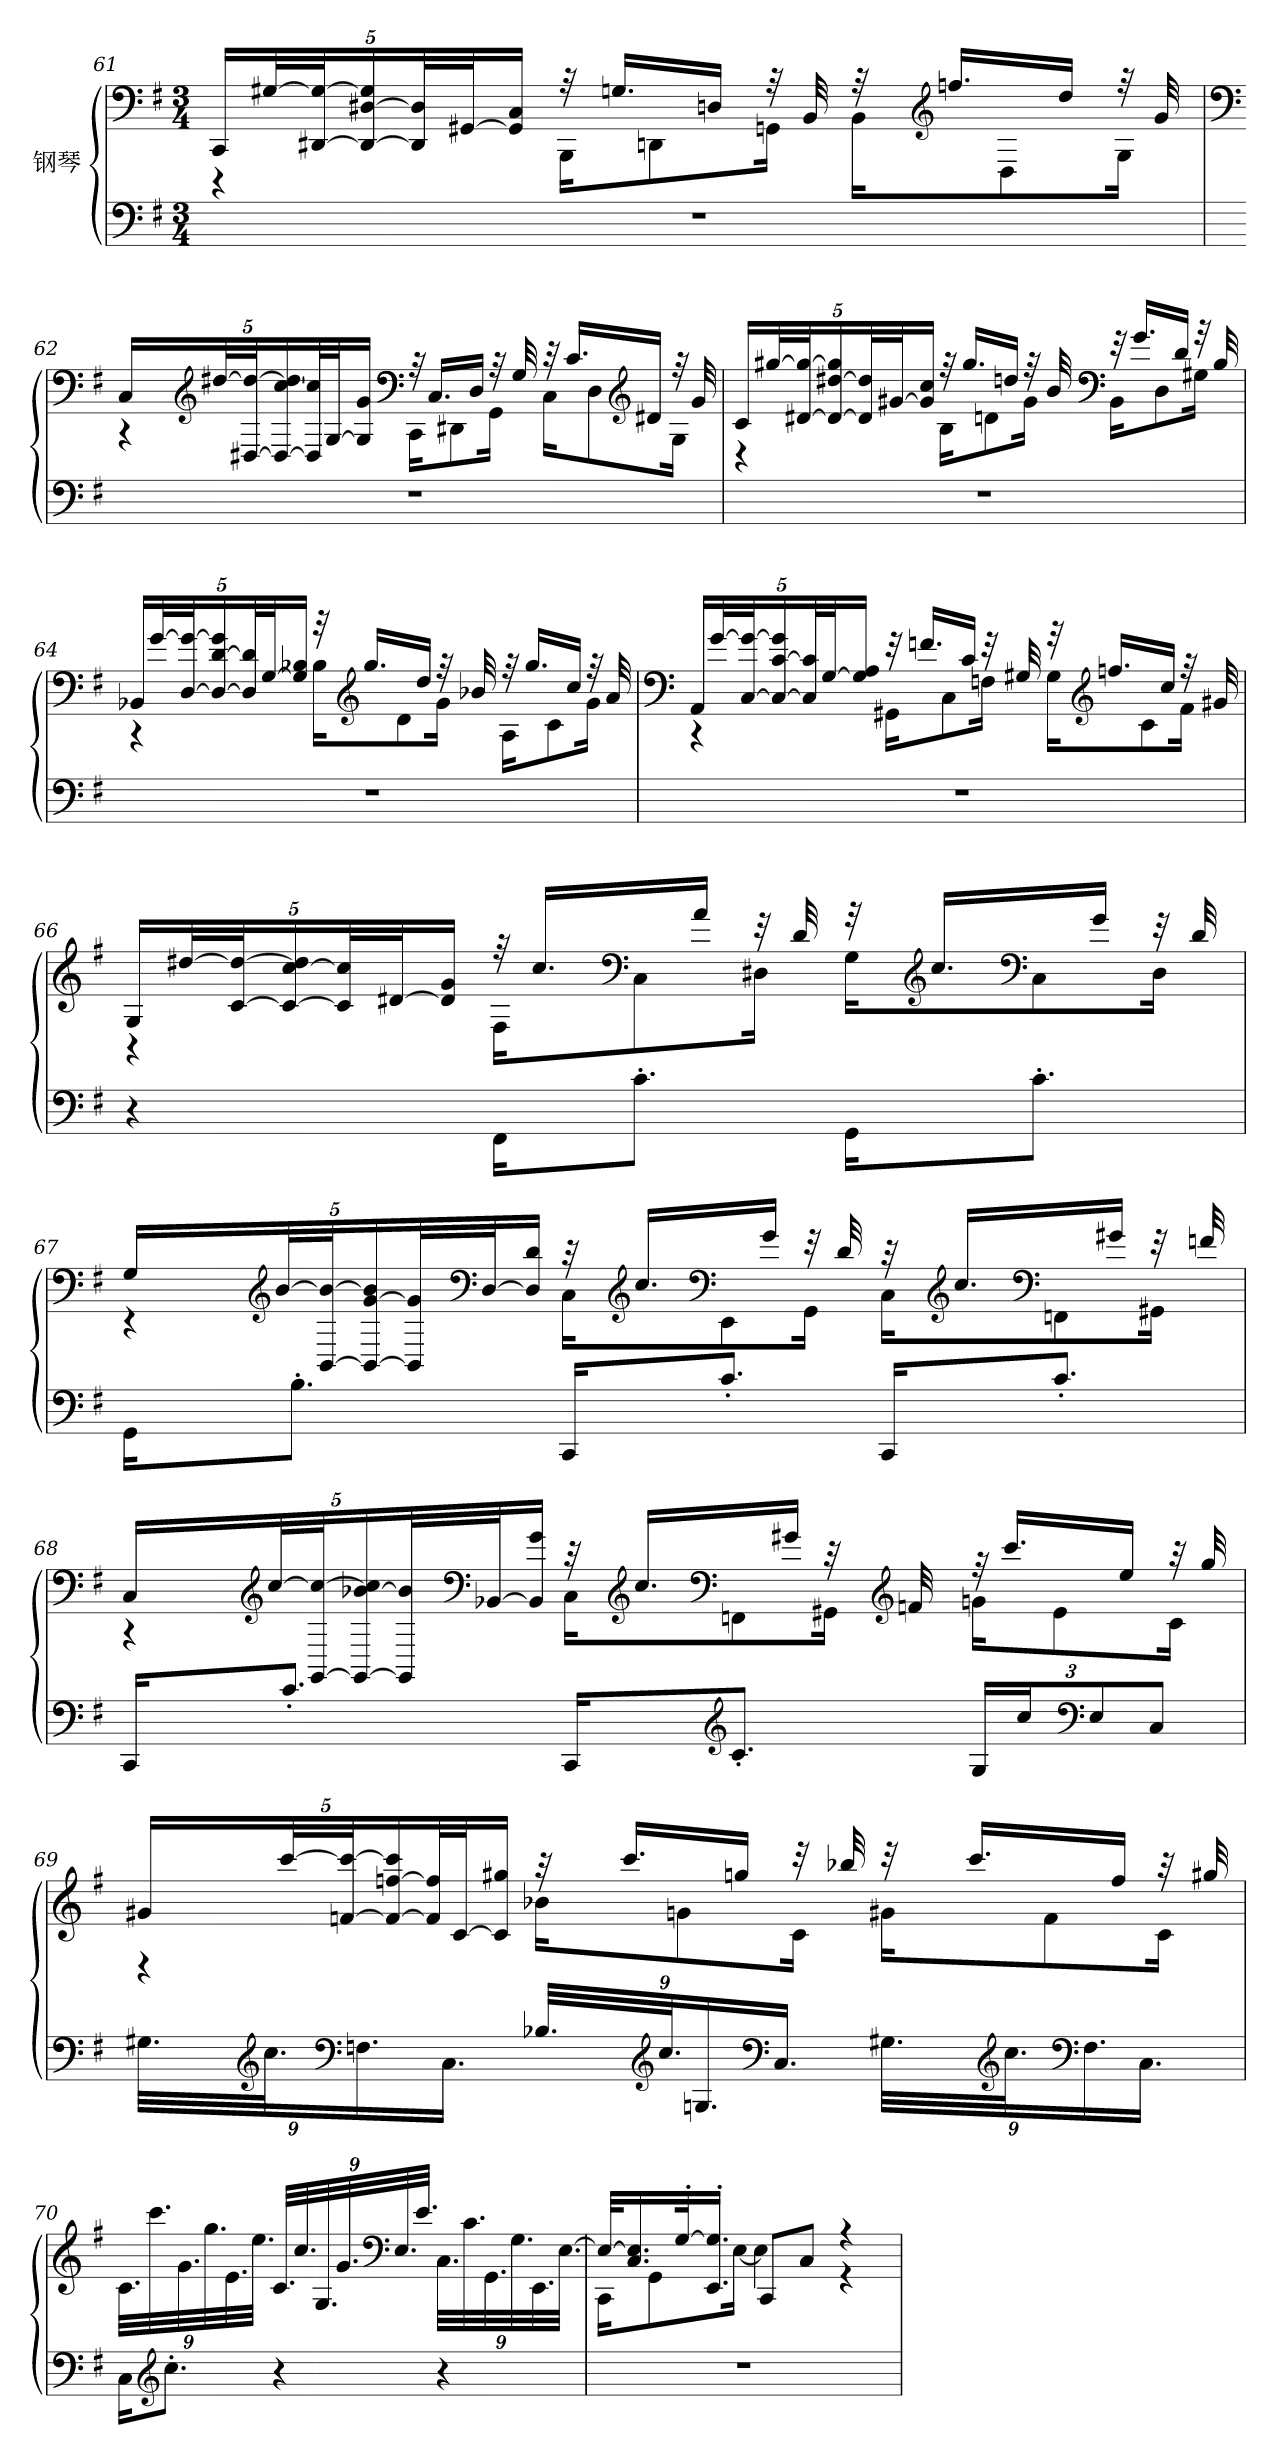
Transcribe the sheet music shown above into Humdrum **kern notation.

**kern	**kern
*part1	*part1
*staff2	*staff1
*I"钢琴	*
!!LO:LB:g=z
*clefF4	*clefF4
*k[f#]	*k[f#]
*M3/4	*M3/4
*	*Xbrackettup
=61	=61
*	*^
2.r	20CC/LL	4r
.	[40G#X/L	.
.	[40DD#X/ 40G#/_J	.
.	20DD#/_ [20D#X/ 20G#/]	.
.	40DD#/] 40D#/]L	.
.	[40GG#X/J	.
.	20GG#/] 20C/JJ	.
.	32r	16BBB\KL
.	16.Gn/LL	.
.	.	8DDn\
.	16Dn/JJ	.
.	32r	16GGn\Jk
.	32BB/	.
.	32r	16BB\KL
*	*clefG2	*
.	16.ffn/LL	.
.	.	8D\
.	16dd/JJ	.
.	32r	16G\Jk
.	32g/	.
!!LO:LB:g=z	!!
=62	=62	=62
*	*clefF4	*
2.r	20C/LL	4r
*	*clefG2	*
.	[40dd#X/L	.
.	[40D#X/ 40dd#/_J	.
.	20D#/_ [20cc/ 20dd#/]	.
.	40D#/] 40cc/]L	.
.	[40G/J	.
.	20G/] 20g/JJ	.
*	*clefF4	*
.	32r	16CC\KL
.	16.C/LL	.
.	.	8DD#X\
.	16D#/JJ	.
.	32r	16GG\Jk
.	32G/	.
.	32r	16C\KL
.	16.c/LL	.
.	.	8D#\
*	*clefG2	*
.	16d#X/JJ	.
.	32r	16G\Jk
.	32g/	.
!!LO:LB:g=z	!!
=63	=63	=63
2.r	20c/LL	4r
.	[40gg#X/L	.
.	[40d#X/ 40gg#/_J	.
.	20d#/_ [20dd#X/ 20gg#/]	.
.	40d#/] 40dd#/]L	.
.	[40g#X/J	.
.	20g#/] 20cc/JJ	.
.	32r	16B\KL
.	16.gg#/LL	.
.	.	8dn\
.	16ddn/JJ	.
.	32r	16g#\Jk
.	32b/	.
*	*clefF4	*
.	32r	16BB\KL
.	16.g#/LL	.
.	.	8D\
.	16d/JJ	.
.	32r	16G#X\Jk
.	32B/	.
!!LO:PB:g=z	!!
=64	=64	=64
2.r	20BB-X/LL	4r
.	[40g/L	.
.	[40D/ 40g/_J	.
.	20D/_ [20d/ 20g/]	.
.	40D/] 40d/]L	.
.	[40G/J	.
.	20G/] 20B-X/JJ	.
.	32r	16B-\KL
*	*clefG2	*
.	16.gg/LL	.
.	.	8d\
.	16dd/JJ	.
.	32r	16g\Jk
.	32b-X/	.
.	32r	16A\KL
.	16.gg/LL	.
.	.	8c\
.	16cc/JJ	.
.	32r	16g\Jk
.	32a/	.
!!LO:LB:g=z	!!
=65	=65	=65
*	*clefF4	*
2.r	20AA/LL	4r
.	[40g/L	.
.	[40C/ 40g/_J	.
.	20C/_ [20c/ 20g/]	.
.	40C/] 40c/]L	.
.	[40G/J	.
.	20G/] 20A/JJ	.
.	32r	16GG#X\KL
.	16.fn/LL	.
.	.	8C\
.	16c/JJ	.
.	32r	16Fn\Jk
.	32G#X/	.
.	32r	16G#\KL
*	*clefG2	*
.	16.ffn/LL	.
.	.	8c\
.	16cc/JJ	.
.	32r	16f\Jk
.	32g#X/	.
!!LO:LB:g=z	!!
=66	=66	=66
4r	20G/LL	4r
.	[40dd#X/L	.
.	[40c/ 40dd#/_J	.
.	20c/_ [20cc/ 20dd#/]	.
.	40c/] 40cc/]L	.
.	[40d#X/J	.
.	20d#/] 20g/JJ	.
16FF#\KL	32r	16F#\KL
.	16.cc/LL	.
*	*clefF4	*
8.c'\J	.	8C\
.	16a/JJ	.
.	32r	16D#X\Jk
.	32d#/	.
16GG\KL	32r	16G\KL
*	*clefG2	*
.	16.cc/LL	.
*	*clefF4	*
8.c'\J	.	8C\
.	16g/JJ	.
.	32r	16D#\Jk
.	32d#/	.
!!LO:LB:g=z	!!
=67	=67	=67
16GG\KL	20G/LL	4r
*	*clefG2	*
.	[40b/L	.
8.B'\J	.	.
.	[40BB/ 40b/_J	.
.	20BB/_ [20g/ 20b/]	.
.	40BB/] 40g/]L	.
*	*clefF4	*
.	[40D/J	.
.	20D/] 20d/JJ	.
16CC/KL	32r	16C\KL
*	*clefG2	*
.	16.cc/LL	.
*	*clefF4	*
8.c'/J	.	8EE\
.	16g/JJ	.
.	32r	16GG\Jk
.	32d/	.
16CC/KL	32r	16C\KL
*	*clefG2	*
.	16.cc/LL	.
*	*clefF4	*
8.c'/J	.	8FFn\
.	16g#X/JJ	.
.	32r	16GG#X\Jk
.	32fn/	.
!!LO:LB:g=z	!!
=68	=68	=68
16CC/KL	20C/LL	4r
*	*clefG2	*
.	[40cc/L	.
8.c'/J	.	.
.	[40GG/ 40cc/_J	.
.	20GG/_ [20b-X/ 20cc/]	.
.	40GG/] 40b-/]L	.
*	*clefF4	*
.	[40BB-X/J	.
.	20BB-/] 20g/JJ	.
16CC/KL	32r	16C\KL
*	*clefG2	*
.	16.cc/LL	.
*clefG2	*clefF4	*
8.c'/J	.	8FFn\
.	16g#X/JJ	.
.	32r	16GG#X\Jk
*	*clefG2	*
.	32fn/	.
*Xbrackettup	*	*
24G/LL	32r	16gn\KL
.	16.ccc/LL	.
24cc/J	.	.
.	.	8e\
*clefF4	*	*
12E/	.	.
.	16ee/JJ	.
12C/J	.	.
.	32r	16c\Jk
.	32gg/	.
!!LO:LB:g=z	!!
=69	=69	=69
36.G#X\LLL	20g#X/LL	4r
*clefG2	*	*
36.cc\J	.	.
.	[40ccc/L	.
.	[40fn/ 40ccc/_J	.
*clefF4	*	*
18.Fn\	.	.
.	20f/_ [20ffn/ 20ccc/]	.
.	40f/] 40ff/]L	.
18.C\JJ	.	.
.	[40c/J	.
.	20c/] 20gg#X/JJ	.
36.B-X/LLL	32r	16b-X\KL
.	16.ccc/LL	.
*clefG2	*	*
36.cc/J	.	.
.	.	8gn\
18.Gn/	.	.
.	16ggn/JJ	.
*clefF4	*	*
18.C/JJ	.	.
.	32r	16c\Jk
.	32bb-X/	.
36.G#X\LLL	32r	16g#X\KL
.	16.ccc/LL	.
*clefG2	*	*
36.cc\J	.	.
.	.	8f\
*clefF4	*	*
18.F\	.	.
.	16ff/JJ	.
18.C\JJ	.	.
.	32r	16c\Jk
.	32gg#X/	.
*	*v	*v
!!LO:PB:g=z
=70	=70
16C\KL	36.c\LLL
.	36.ccc\
*clefG2	*
8.cc'\J	.
.	36.g\
.	36.gg\
.	36.e\
.	36.ee\JJJ
4r	36.c/LLL
.	36.cc/
.	36.G/
.	36.g/
*	*clefF4
.	36.E/
.	36.e/JJJ
4r	36.C\LLL
.	36.c\
.	36.GG\
.	36.G\
.	36.EE\
.	[36.E\JJJ
=71	=71
*	*^
2.r	32E/KLL_	16CC\KL
.	16.C/ 16.E/]	.
.	.	8GG\
.	[32G'/K	.
.	16.EE/' 16.G/]'JJ	.
.	.	[16E\Jk
.	8CC/L	4E\]
.	8C/J	.
.	4r	4r
*	*v	*v
=	=
*-	*-
